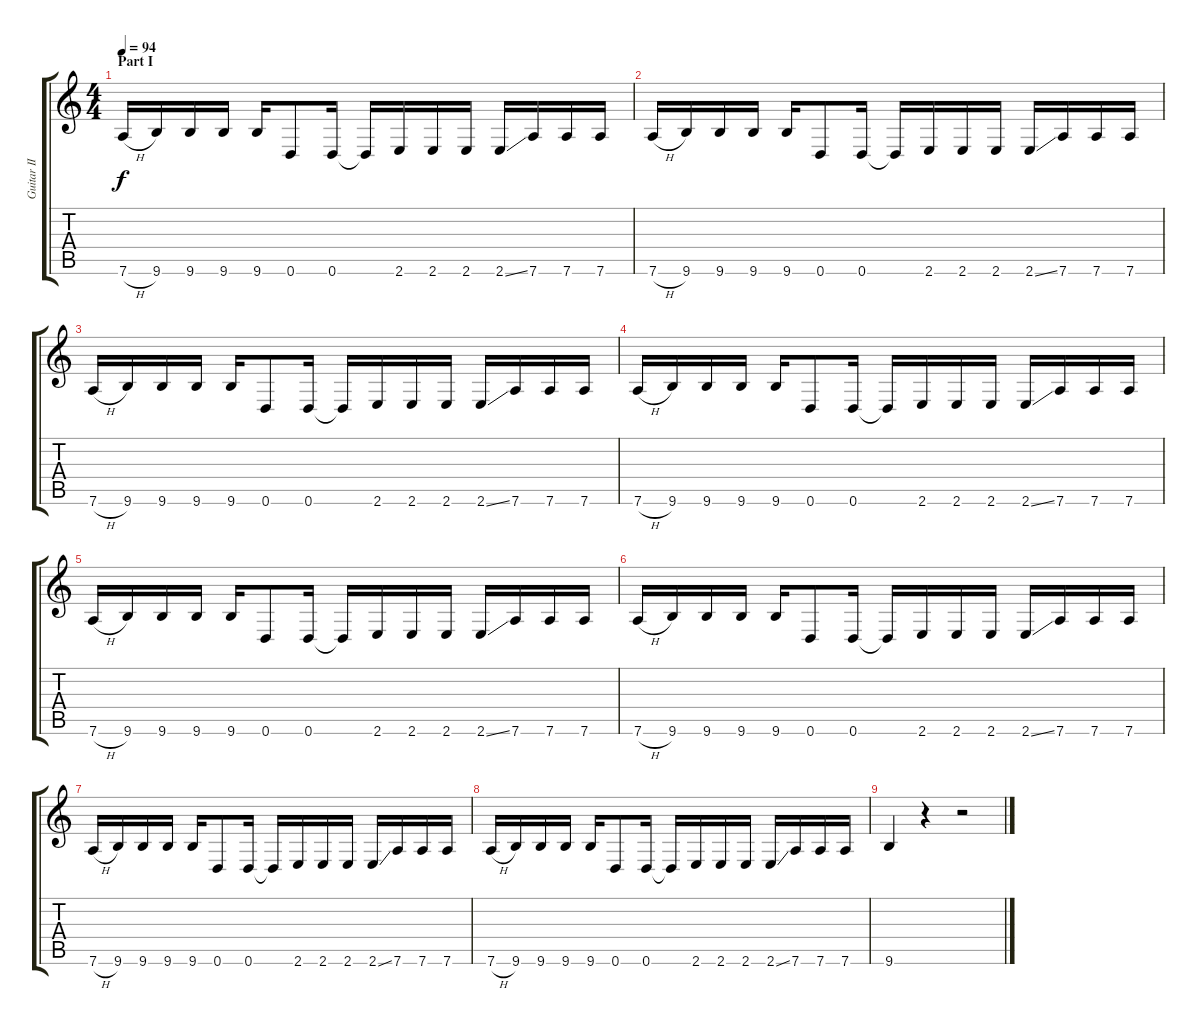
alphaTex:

\track ("Guitar II" "Guitar II") {instrument distortionguitar}
\staff {score tabs}
\tuning (E4 B3 G3 D3 A2 D2) {hide}
\ts (4 4)
\section ("" "Part I")
\tempo 94
\clef g2
\ks c
7.6{h}.16{dy f instrument distortionguitar} 9.6.16 9.6.16 9.6.16 9.6.16 0.6.8 0.6.16 0.6{t}.16 2.6.16 2.6.16 2.6.16 2.6{ss}.16 7.6.16 7.6.16 7.6.16 |
7.6{h}.16 9.6.16 9.6.16 9.6.16 9.6.16 0.6.8 0.6.16 0.6{t}.16 2.6.16 2.6.16 2.6.16 2.6{ss}.16 7.6.16 7.6.16 7.6.16 |
7.6{h}.16 9.6.16 9.6.16 9.6.16 9.6.16 0.6.8 0.6.16 0.6{t}.16 2.6.16 2.6.16 2.6.16 2.6{ss}.16 7.6.16 7.6.16 7.6.16 |
7.6{h}.16 9.6.16 9.6.16 9.6.16 9.6.16 0.6.8 0.6.16 0.6{t}.16 2.6.16 2.6.16 2.6.16 2.6{ss}.16 7.6.16 7.6.16 7.6.16 |
7.6{h}.16 9.6.16 9.6.16 9.6.16 9.6.16 0.6.8 0.6.16 0.6{t}.16 2.6.16 2.6.16 2.6.16 2.6{ss}.16 7.6.16 7.6.16 7.6.16 |
7.6{h}.16 9.6.16 9.6.16 9.6.16 9.6.16 0.6.8 0.6.16 0.6{t}.16 2.6.16 2.6.16 2.6.16 2.6{ss}.16 7.6.16 7.6.16 7.6.16 |
7.6{h}.16 9.6.16 9.6.16 9.6.16 9.6.16 0.6.8 0.6.16 0.6{t}.16 2.6.16 2.6.16 2.6.16 2.6{ss}.16 7.6.16 7.6.16 7.6.16 |
7.6{h}.16 9.6.16 9.6.16 9.6.16 9.6.16 0.6.8 0.6.16 0.6{t}.16 2.6.16 2.6.16 2.6.16 2.6{ss}.16 7.6.16 7.6.16 7.6.16 |
9.6.4 r.4 r.2
